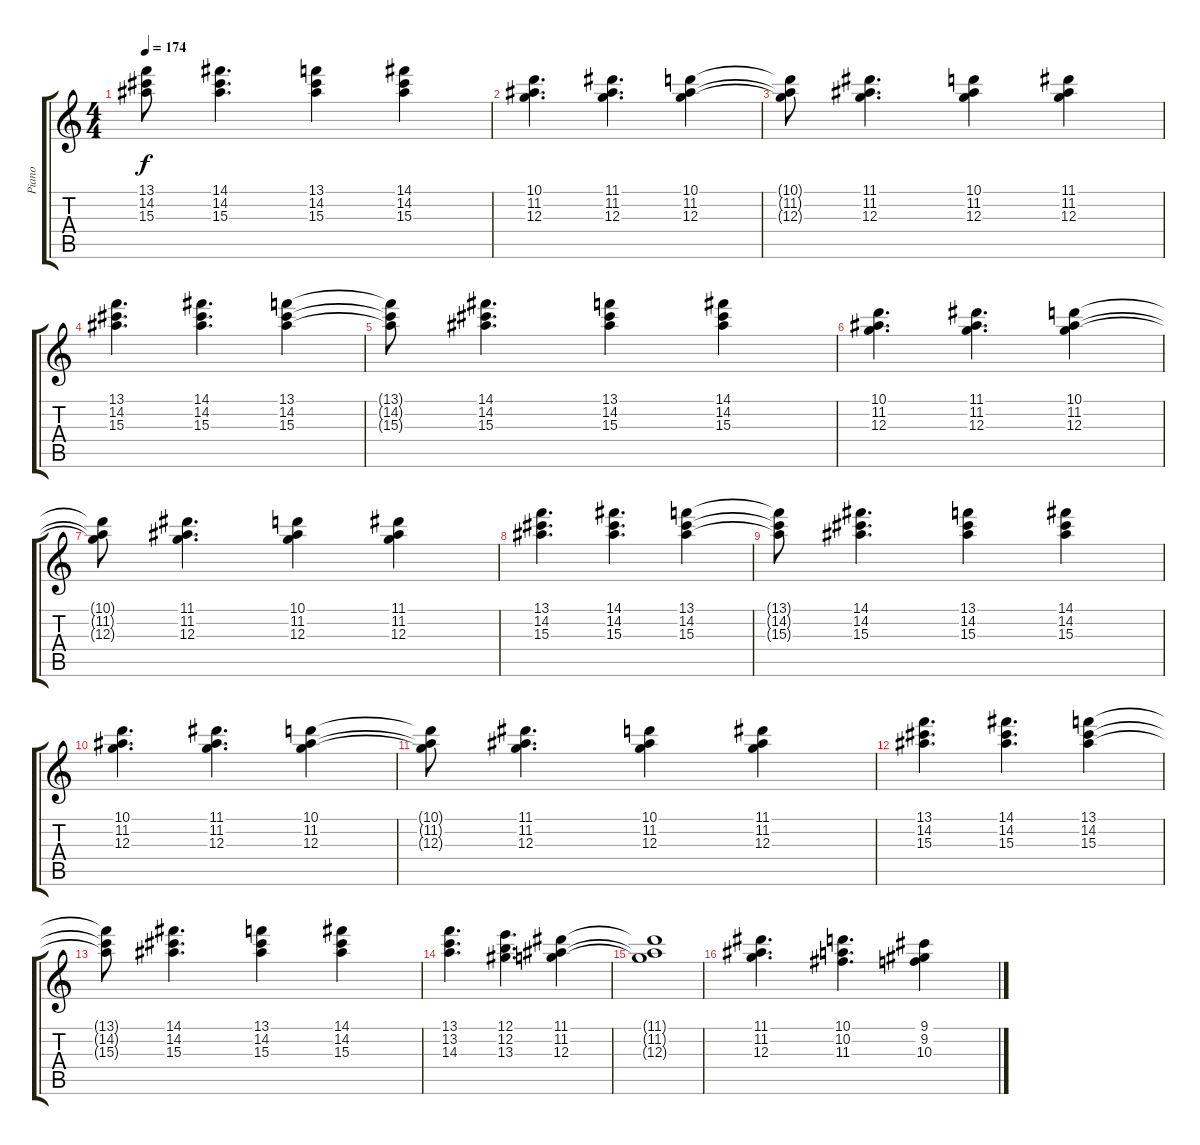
\track ("Piano" "Piano") {instrument acousticgrandpiano}
\staff {score tabs}
\tuning (E5 B4 G4 D4 A3 E3) {hide}
\ts (4 4)
\tempo 174
\clef g2
\ks c
(13.1{t} 14.2{t} 15.3{t}).8{dy f} (14.1 14.2 15.3).4{d} (13.1 14.2 15.3).4 (14.1 14.2 15.3).4 |
(10.1 11.2 12.3).4{d} (11.1 11.2 12.3).4{d} (10.1 11.2 12.3).4 |
(10.1{t} 11.2{t} 12.3{t}).8 (11.1 11.2 12.3).4{d} (10.1 11.2 12.3).4 (11.1 11.2 12.3).4 |
(13.1 14.2 15.3).4{d} (14.1 14.2 15.3).4{d} (13.1 14.2 15.3).4 |
(13.1{t} 14.2{t} 15.3{t}).8 (14.1 14.2 15.3).4{d} (13.1 14.2 15.3).4 (14.1 14.2 15.3).4 |
(10.1 11.2 12.3).4{d} (11.1 11.2 12.3).4{d} (10.1 11.2 12.3).4 |
(10.1{t} 11.2{t} 12.3{t}).8 (11.1 11.2 12.3).4{d} (10.1 11.2 12.3).4 (11.1 11.2 12.3).4 |
(13.1 14.2 15.3).4{d} (14.1 14.2 15.3).4{d} (13.1 14.2 15.3).4 |
(13.1{t} 14.2{t} 15.3{t}).8 (14.1 14.2 15.3).4{d} (13.1 14.2 15.3).4 (14.1 14.2 15.3).4 |
(10.1 11.2 12.3).4{d} (11.1 11.2 12.3).4{d} (10.1 11.2 12.3).4 |
(10.1{t} 11.2{t} 12.3{t}).8 (11.1 11.2 12.3).4{d} (10.1 11.2 12.3).4 (11.1 11.2 12.3).4 |
(13.1 14.2 15.3).4{d} (14.1 14.2 15.3).4{d} (13.1 14.2 15.3).4 |
(13.1{t} 14.2{t} 15.3{t}).8 (14.1 14.2 15.3).4{d} (13.1 14.2 15.3).4 (14.1 14.2 15.3).4 |
(13.1 13.2 14.3).4{d} (12.1 12.2 13.3).4{d} (11.1 11.2 12.3).4 |
(11.1{t} 11.2{t} 12.3{t}).1 |
(11.1 11.2 12.3).4{d} (10.1 10.2 11.3).4{d} (9.1 9.2 10.3).4
